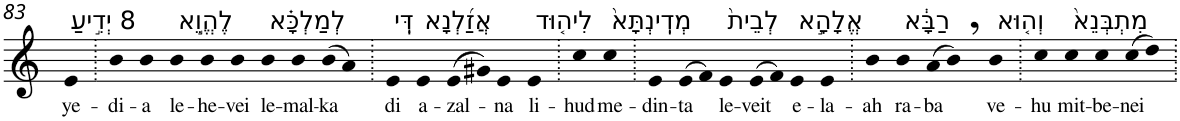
**kern	**text
*part1	*part1
*staff1	*staff1
*I"Piano	*
*I'Pno	*
!!LO:PB:g=z
*clefG2	*
*k[]	*
=83	=83
!LO:TX:a:t=8 יְדִ֣יעַ	!
!	!LO:LY:b
4e	ye-
=84.	=84.
!	!LO:LY:b
4b	-di-
!	!LO:LY:b
4b	-a
!LO:TX:a:t=לֶהֱוֵ֣א	!
!	!LO:LY:b
4b	le-
!	!LO:LY:b
4b	-he-
!	!LO:LY:b
4b	-vei
!LO:TX:a:t=לְמַלְכָּ֗א	!
!	!LO:LY:b
4b	le-
!	!LO:LY:b
4b	-mal-
!	!LO:LY:b
(>8b	-ka
8a)	.
=85.	=85.
!LO:TX:a:t=דִּֽי	!
!	!LO:LY:b
4e	di
!LO:TX:a:t=אֲזַ֜לְנָא	!
!	!LO:LY:b
4e	a-
!	!LO:LY:b
(>8e	-zal-
8g#X)	.
!	!LO:LY:b
4e	-na
!LO:TX:a:t=לִיה֤וּד	!
!	!LO:LY:b
4e	li-
=86.	=86.
!	!LO:LY:b
4cc	-hud
!LO:TX:a:t=מְדִֽינְתָּא֙	!
!	!LO:LY:b
4cc	me-
=87.	=87.
!	!LO:LY:b
4e	-din-
!	!LO:LY:b
(>8e	-ta
8f)	.
!LO:TX:a:t=לְבֵית֙	!
!	!LO:LY:b
4e	le-
!	!LO:LY:b
(>8e	-veit
8f)	.
!LO:TX:a:t=אֱלָהָ֣א	!
!	!LO:LY:b
4e	e-
!	!LO:LY:b
4e	-la-
=88.	=88.
!	!LO:LY:b
4b	-ah
!LO:TX:a:t=רַבָּ֔א	!
!	!LO:LY:b
4b	ra-
!	!LO:LY:b
(>8a	-ba
8b,)	.
!LO:TX:a:t=וְה֤וּא	!
!	!LO:LY:b
4b	ve-
=89.	=89.
!	!LO:LY:b
4cc	-hu
!LO:TX:a:t=מִתְבְּנֵא֙	!
!	!LO:LY:b
4cc	mit-
!	!LO:LY:b
4cc	-be-
!	!LO:LY:b
(>8cc	-nei
8dd)	.
=.	=.
*-	*-
